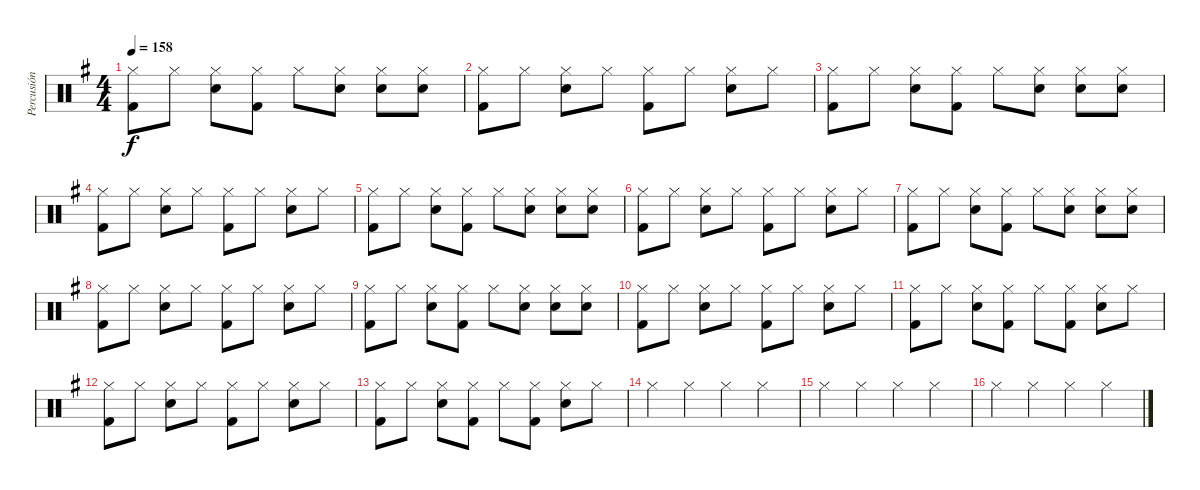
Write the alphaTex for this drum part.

\track ("Percusión" "Percusión") {instrument percussion}
\staff {score}
\articulation defaults
\ts (4 4)
\tempo 158
\clef neutral
\ks g
("Hi-Hat (closed)" "Kick (hit) 2").8{dy f} "Hi-Hat (closed)".8 ("Hi-Hat (closed)" "Snare (hit) 2").8 ("Hi-Hat (closed)" "Kick (hit) 2").8 "Hi-Hat (closed)".8 ("Hi-Hat (closed)" "Snare (hit) 2").8 ("Hi-Hat (closed)" "Snare (hit) 2").8 ("Hi-Hat (closed)" "Snare (hit) 2").8 |
("Hi-Hat (closed)" "Kick (hit) 2").8 "Hi-Hat (closed)".8 ("Hi-Hat (closed)" "Snare (hit) 2").8 "Hi-Hat (closed)".8 ("Hi-Hat (closed)" "Kick (hit) 2").8 "Hi-Hat (closed)".8 ("Hi-Hat (closed)" "Snare (hit) 2").8 "Hi-Hat (closed)".8 |
("Hi-Hat (closed)" "Kick (hit) 2").8 "Hi-Hat (closed)".8 ("Hi-Hat (closed)" "Snare (hit) 2").8 ("Hi-Hat (closed)" "Kick (hit) 2").8 "Hi-Hat (closed)".8 ("Hi-Hat (closed)" "Snare (hit) 2").8 ("Hi-Hat (closed)" "Snare (hit) 2").8 ("Hi-Hat (closed)" "Snare (hit) 2").8 |
("Hi-Hat (closed)" "Kick (hit) 2").8 "Hi-Hat (closed)".8 ("Hi-Hat (closed)" "Snare (hit) 2").8 "Hi-Hat (closed)".8 ("Hi-Hat (closed)" "Kick (hit) 2").8 "Hi-Hat (closed)".8 ("Hi-Hat (closed)" "Snare (hit) 2").8 "Hi-Hat (closed)".8 |
("Hi-Hat (closed)" "Kick (hit) 2").8 "Hi-Hat (closed)".8 ("Hi-Hat (closed)" "Snare (hit) 2").8 ("Hi-Hat (closed)" "Kick (hit) 2").8 "Hi-Hat (closed)".8 ("Hi-Hat (closed)" "Snare (hit) 2").8 ("Hi-Hat (closed)" "Snare (hit) 2").8 ("Hi-Hat (closed)" "Snare (hit) 2").8 |
("Hi-Hat (closed)" "Kick (hit) 2").8 "Hi-Hat (closed)".8 ("Hi-Hat (closed)" "Snare (hit) 2").8 "Hi-Hat (closed)".8 ("Hi-Hat (closed)" "Kick (hit) 2").8 "Hi-Hat (closed)".8 ("Hi-Hat (closed)" "Snare (hit) 2").8 "Hi-Hat (closed)".8 |
("Hi-Hat (closed)" "Kick (hit) 2").8 "Hi-Hat (closed)".8 ("Hi-Hat (closed)" "Snare (hit) 2").8 ("Hi-Hat (closed)" "Kick (hit) 2").8 "Hi-Hat (closed)".8 ("Hi-Hat (closed)" "Snare (hit) 2").8 ("Hi-Hat (closed)" "Snare (hit) 2").8 ("Hi-Hat (closed)" "Snare (hit) 2").8 |
("Hi-Hat (closed)" "Kick (hit) 2").8 "Hi-Hat (closed)".8 ("Hi-Hat (closed)" "Snare (hit) 2").8 "Hi-Hat (closed)".8 ("Hi-Hat (closed)" "Kick (hit) 2").8 "Hi-Hat (closed)".8 ("Hi-Hat (closed)" "Snare (hit) 2").8 "Hi-Hat (closed)".8 |
("Hi-Hat (closed)" "Kick (hit) 2").8 "Hi-Hat (closed)".8 ("Hi-Hat (closed)" "Snare (hit) 2").8 ("Hi-Hat (closed)" "Kick (hit) 2").8 "Hi-Hat (closed)".8 ("Hi-Hat (closed)" "Snare (hit) 2").8 ("Hi-Hat (closed)" "Snare (hit) 2").8 ("Hi-Hat (closed)" "Snare (hit) 2").8 |
("Hi-Hat (closed)" "Kick (hit) 2").8 "Hi-Hat (closed)".8 ("Hi-Hat (closed)" "Snare (hit) 2").8 "Hi-Hat (closed)".8 ("Hi-Hat (closed)" "Kick (hit) 2").8 "Hi-Hat (closed)".8 ("Hi-Hat (closed)" "Snare (hit) 2").8 "Hi-Hat (closed)".8 |
("Hi-Hat (closed)" "Kick (hit) 2").8 "Hi-Hat (closed)".8 ("Hi-Hat (closed)" "Snare (hit) 2").8 ("Hi-Hat (closed)" "Kick (hit) 2").8 "Hi-Hat (closed)".8 ("Hi-Hat (closed)" "Kick (hit) 2").8 ("Hi-Hat (closed)" "Snare (hit) 2").8 "Hi-Hat (closed)".8 |
("Hi-Hat (closed)" "Kick (hit) 2").8 "Hi-Hat (closed)".8 ("Hi-Hat (closed)" "Snare (hit) 2").8 "Hi-Hat (closed)".8 ("Hi-Hat (closed)" "Kick (hit) 2").8 "Hi-Hat (closed)".8 ("Hi-Hat (closed)" "Snare (hit) 2").8 "Hi-Hat (closed)".8 |
("Hi-Hat (closed)" "Kick (hit) 2").8 "Hi-Hat (closed)".8 ("Hi-Hat (closed)" "Snare (hit) 2").8 ("Hi-Hat (closed)" "Kick (hit) 2").8 "Hi-Hat (closed)".8 ("Hi-Hat (closed)" "Kick (hit) 2").8 ("Hi-Hat (closed)" "Snare (hit) 2").8 "Hi-Hat (closed)".8 |
"Hi-Hat (closed)".4 "Hi-Hat (closed)".4 "Hi-Hat (closed)".4 "Hi-Hat (closed)".4 |
"Hi-Hat (closed)".4 "Hi-Hat (closed)".4 "Hi-Hat (closed)".4 "Hi-Hat (closed)".4 |
"Hi-Hat (closed)".4 "Hi-Hat (closed)".4 "Hi-Hat (closed)".4 "Hi-Hat (closed)".4
